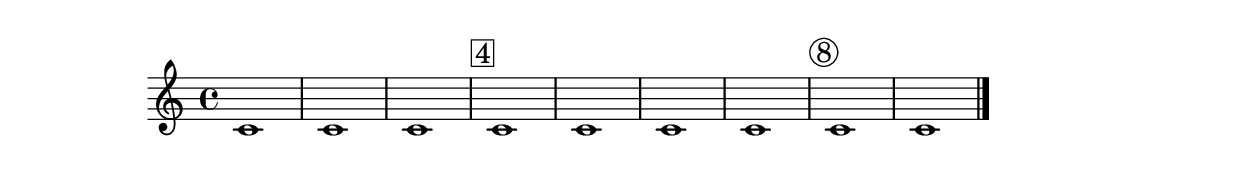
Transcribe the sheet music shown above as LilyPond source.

%% DO NOT EDIT this file manually; it is automatically
%% generated from LSR http://lsr.dsi.unimi.it
%% Make any changes in LSR itself, or in Documentation/snippets/new/ ,
%% and then run scripts/auxiliar/makelsr.py
%%
%% This file is in the public domain.
\version "2.14.2"

\header {
  lsrtags = "tweaks-and-overrides, rhythms"

%% Translation of GIT committish: 6977ddc9a3b63ea810eaecb864269c7d847ccf98
  texidoces = "

Los números de compás también se pueden imprimir dentro de rectángulos o de circunferencias.

"
  doctitlees = "Imprimir números de compás dentro de rectángulos o circunferencias"



%% Translation of GIT committish: 0a868be38a775ecb1ef935b079000cebbc64de40
  texidocde = "
Taktnummern können auch in Boxen oder Kreisen gesetzt werden.

"
  doctitlede = "Setzen von Taktnummern in Kästen oder Kreisen"



%% Translation of GIT committish: 3b125956b08d27ef39cd48bfa3a2f1e1bb2ae8b4
  texidocfr = "
Les numéros de mesure peuvent être encadrés ou entourés d'un cercle.

"
  doctitlefr = "Inscrire le numéro de mesure dans un cadre ou un cercle"

  texidoc = "
Bar numbers can also be printed inside boxes or circles.

"
  doctitle = "Printing bar numbers inside boxes or circles"
} % begin verbatim


\relative c' {
  % Prevent bar numbers at the end of a line and permit them elsewhere
  \override Score.BarNumber #'break-visibility = #end-of-line-invisible
  \set Score.barNumberVisibility = #(every-nth-bar-number-visible 4)

  % Increase the size of the bar number by 2
  \override Score.BarNumber #'font-size = #2

  % Draw a box round the following bar number(s)
  \override Score.BarNumber #'stencil
    = #(make-stencil-boxer 0.1 0.25 ly:text-interface::print)
  \repeat unfold 5 { c1 }

  % Draw a circle round the following bar number(s)
  \override Score.BarNumber #'stencil
    = #(make-stencil-circler 0.1 0.25 ly:text-interface::print)
  \repeat unfold 4 { c1 } \bar "|."
}

